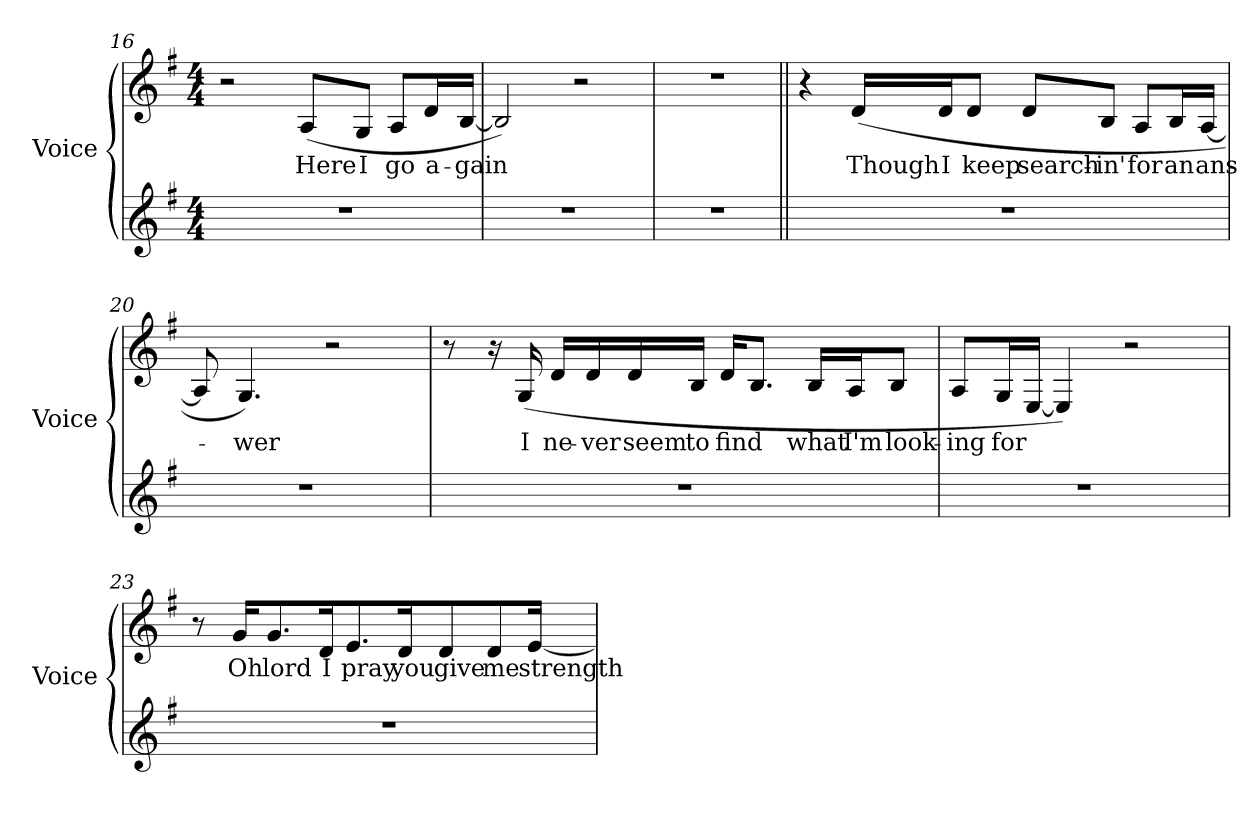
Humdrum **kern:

**kern	**kern	**text
*part2	*part1	*part1
*staff2	*staff1	*staff1
*I"Voice	*I"Voice	*
*I'Voice	*I'Voice	*
*clefG2	*clefG2	*
*k[f#]	*k[f#]	*
*G:	*G:	*
*M4/4	*M4/4	*
=16	=16	=16
1r	2r	.
!	!	!LO:LY:b:color=#000000
.	(8Ai/L	Here
!	!	!LO:LY:b:color=#000000
.	8Gi/J	I
!	!	!LO:LY:b:color=#000000
.	8Ai/L	go
!	!	!LO:LY:b:color=#000000
.	16di/L	a-
!	!	!LO:LY:b:color=#000000
.	[16Bi/JJ	-gain
!!LO:PB:g=z
=17	=17	=17
1r	2Bi/])	.
.	2r	.
=18	=18	=18
1r	1r	.
=19||	=19||	=19||
1r	4r	.
!	!	!LO:LY:b:color=#000000
.	(16di/LL	Though
!	!	!LO:LY:b:color=#000000
.	16di/J	I
!	!	!LO:LY:b:color=#000000
.	8di/J	keep
!	!	!LO:LY:b:color=#000000
.	8di/L	search-
!	!	!LO:LY:b:color=#000000
.	8Bi/J	-in'
!	!	!LO:LY:b:color=#000000
.	8Ai/L	for
!	!	!LO:LY:b:color=#000000
.	16Bi/L	an
!	!	!LO:LY:b:color=#000000
.	[16Ai/JJ	ans-
=20	=20	=20
1r	8Ai/]	.
!	!	!LO:LY:b:color=#000000
.	4.Gi/)	-wer
.	2r	.
!!LO:LB:g=z
=21	=21	=21
1r	8r	.
.	16r	.
!	!	!LO:LY:b:color=#000000
.	(16Gi/	I
!	!	!LO:LY:b:color=#000000
.	16di/LL	ne-
!	!	!LO:LY:b:color=#000000
.	16di/	-ver
!	!	!LO:LY:b:color=#000000
.	16di/	seem
!	!	!LO:LY:b:color=#000000
.	16Bi/JJ	to
!	!	!LO:LY:b:color=#000000
.	16di/KL	find
.	8.Bi/J	.
!	!	!LO:LY:b:color=#000000
.	16Bi/LL	what
!	!	!LO:LY:b:color=#000000
.	16Ai/J	I'm
!	!	!LO:LY:b:color=#000000
.	8Bi/J	look-
=22	=22	=22
!	!	!LO:LY:b:color=#000000
1r	8Ai/L	-ing
!	!	!LO:LY:b:color=#000000
.	16Gi/L	for
.	[16Ei/JJ	.
.	4Ei/])	.
.	2r	.
!!LO:LB:g=z
=23	=23	=23
1r	8r	.
!	!	!LO:LY:b:color=#000000
.	16gi/KL	Oh
!	!	!LO:LY:b:color=#000000
.	8.gi/	lord
!	!	!LO:LY:b:color=#000000
.	16di/k	I
!	!	!LO:LY:b:color=#000000
.	8.ei/	pray
!	!	!LO:LY:b:color=#000000
.	16di/k	you
!	!	!LO:LY:b:color=#000000
.	8di/	give
!	!	!LO:LY:b:color=#000000
.	8di/	me
!	!	!LO:LY:b:color=#000000
.	[16ei/Jk	strength
=	=	=
*-	*-	*-
